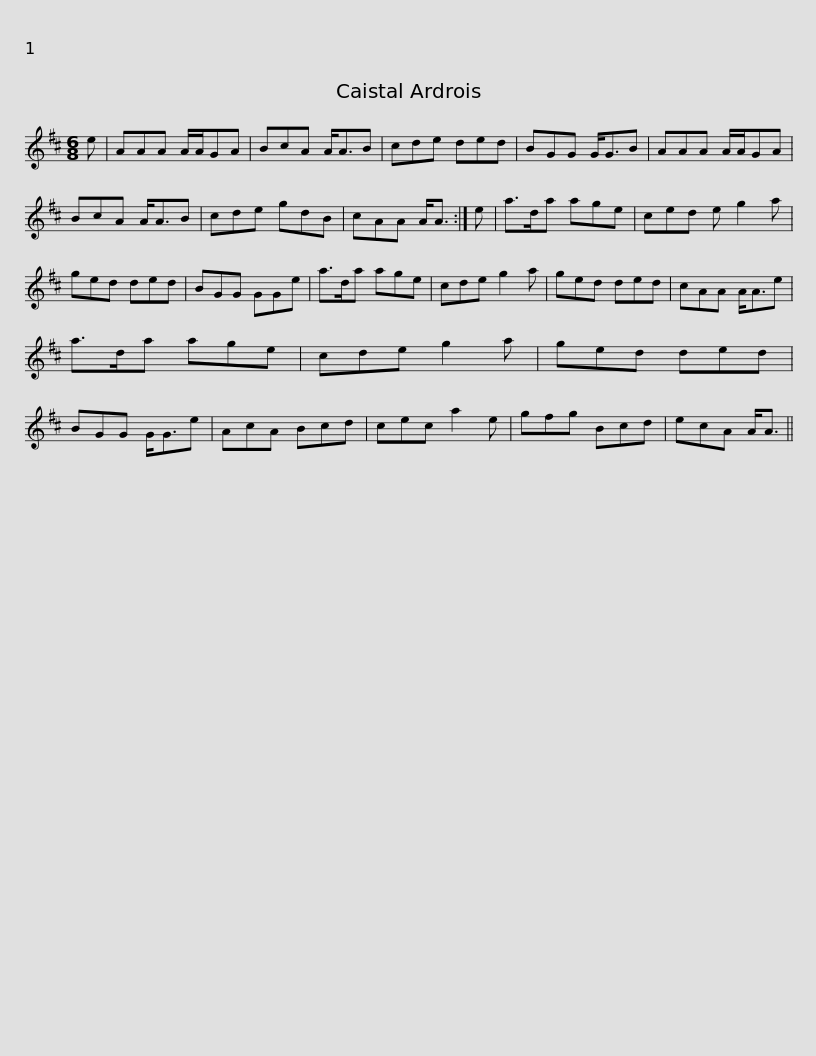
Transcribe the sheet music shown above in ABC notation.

X:1
L:1/8
M:6/8
I:linebreak $
K:D
V:1 treble
V:1
 e | AAA A/A/GA | BcA A<AB | cde ded | BGG G<GB | %5
 AAA A/A/GA | BcA A<AB |$ cde gdB | cAA A<A :| e | %10
 a>da age | ced e g2 a | ged ded | BGG GGe |$ a>da age | %15
 cde g2 a | ged ded | cAA A<Ae | a>da age | cde g2 a | %20
 ged ded |$ BGG G<Ge | AcA Bcd | cec a2 e | gfg Bcd | %25
 ecA A<A || %26
